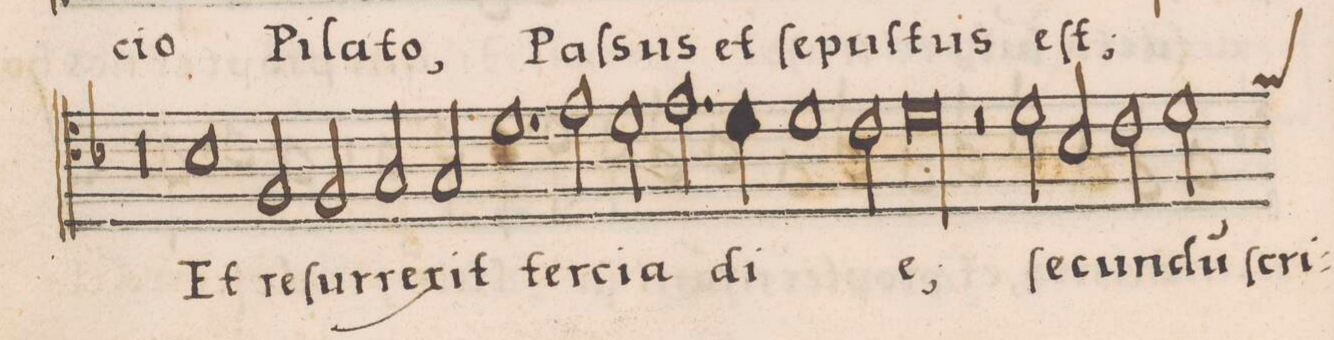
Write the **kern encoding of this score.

**kern	**text
*I"TENOR	*
*clefC4	*
*k[b-]	*
*met(C|)	*
*M2/1	*
0r	.
=121-	=121-
1B-\	Et
2F/	re-
2F/	-ſur-
=122-	=122-
2G/	-re-
2G/	-xit
1.d\	ter-
=123-	=123-
2e\	-ci-
2d\	-a
2.e\	.
=124-	=124-
4d\	di-
1d\	.
2c\	.
=125-	=125-
00d\	-e;
=126-	=126-
=127-	=127-
2r	.
2d\	ſe-
2B-/	-cun-
2c\	-du(m)
=128-	=128-
*custos:f	*
2d\	ſcri-
*-	*-
